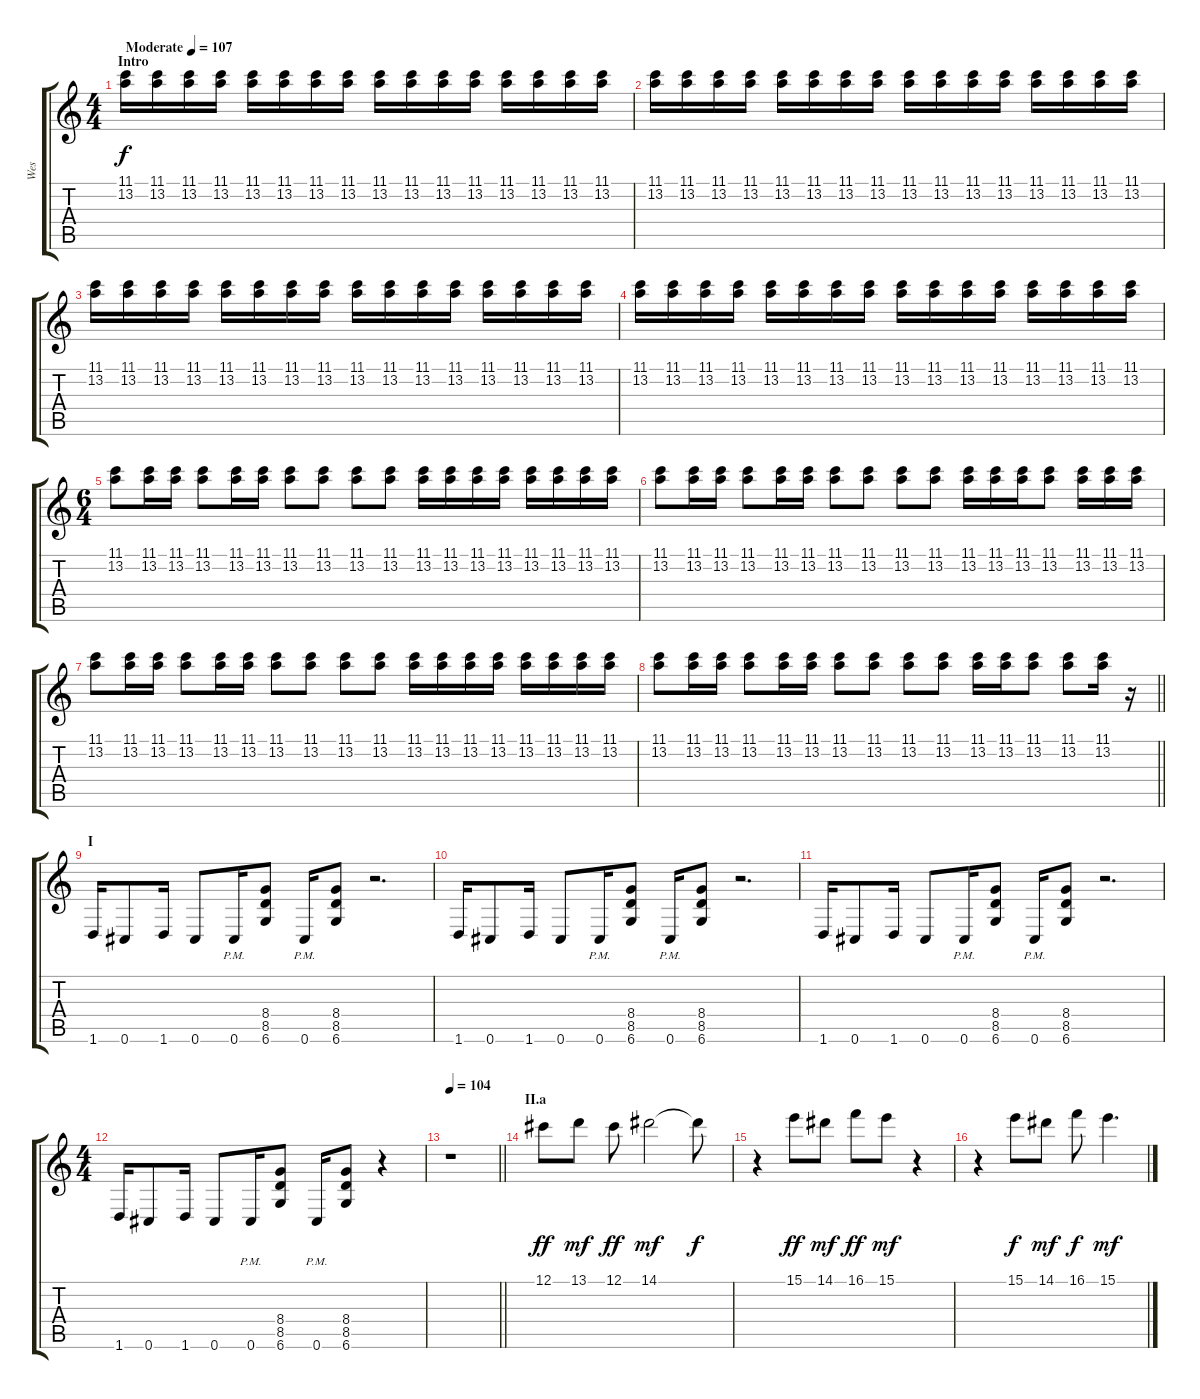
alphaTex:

\track ("Wes" "Wes") {instrument distortionguitar}
\staff {score tabs}
\tuning (Db4 Ab3 E3 B2 Gb2 Db2) {hide}
\ts (4 4)
\section ("" "Intro")
\tempo (107 "Moderate")
\clef g2
\ks c
(11.1 13.2).16{dy f instrument distortionguitar} (11.1 13.2).16 (11.1 13.2).16 (11.1 13.2).16 (11.1 13.2).16 (11.1 13.2).16 (11.1 13.2).16 (11.1 13.2).16 (11.1 13.2).16 (11.1 13.2).16 (11.1 13.2).16 (11.1 13.2).16 (11.1 13.2).16 (11.1 13.2).16 (11.1 13.2).16 (11.1 13.2).16 |
(11.1 13.2).16 (11.1 13.2).16 (11.1 13.2).16 (11.1 13.2).16 (11.1 13.2).16 (11.1 13.2).16 (11.1 13.2).16 (11.1 13.2).16 (11.1 13.2).16 (11.1 13.2).16 (11.1 13.2).16 (11.1 13.2).16 (11.1 13.2).16 (11.1 13.2).16 (11.1 13.2).16 (11.1 13.2).16 |
(11.1 13.2).16 (11.1 13.2).16 (11.1 13.2).16 (11.1 13.2).16 (11.1 13.2).16 (11.1 13.2).16 (11.1 13.2).16 (11.1 13.2).16 (11.1 13.2).16 (11.1 13.2).16 (11.1 13.2).16 (11.1 13.2).16 (11.1 13.2).16 (11.1 13.2).16 (11.1 13.2).16 (11.1 13.2).16 |
(11.1 13.2).16 (11.1 13.2).16 (11.1 13.2).16 (11.1 13.2).16 (11.1 13.2).16 (11.1 13.2).16 (11.1 13.2).16 (11.1 13.2).16 (11.1 13.2).16 (11.1 13.2).16 (11.1 13.2).16 (11.1 13.2).16 (11.1 13.2).16 (11.1 13.2).16 (11.1 13.2).16 (11.1 13.2).16 |
\ts (6 4)
(11.1 13.2).8 (11.1 13.2).16 (11.1 13.2).16 (11.1 13.2).8 (11.1 13.2).16 (11.1 13.2).16 (11.1 13.2).8 (11.1 13.2).8 (11.1 13.2).8 (11.1 13.2).8 (11.1 13.2).16 (11.1 13.2).16 (11.1 13.2).16 (11.1 13.2).16 (11.1 13.2).16 (11.1 13.2).16 (11.1 13.2).16 (11.1 13.2).16 |
(11.1 13.2).8 (11.1 13.2).16 (11.1 13.2).16 (11.1 13.2).8 (11.1 13.2).16 (11.1 13.2).16 (11.1 13.2).8 (11.1 13.2).8 (11.1 13.2).8 (11.1 13.2).8 (11.1 13.2).16 (11.1 13.2).16 (11.1 13.2).16 (11.1 13.2).8 (11.1 13.2).16 (11.1 13.2).16 (11.1 13.2).16 |
(11.1 13.2).8 (11.1 13.2).16 (11.1 13.2).16 (11.1 13.2).8 (11.1 13.2).16 (11.1 13.2).16 (11.1 13.2).8 (11.1 13.2).8 (11.1 13.2).8 (11.1 13.2).8 (11.1 13.2).16 (11.1 13.2).16 (11.1 13.2).16 (11.1 13.2).16 (11.1 13.2).16 (11.1 13.2).16 (11.1 13.2).16 (11.1 13.2).16 |
\barLineRight lightlight
(11.1 13.2).8 (11.1 13.2).16 (11.1 13.2).16 (11.1 13.2).8 (11.1 13.2).16 (11.1 13.2).16 (11.1 13.2).8 (11.1 13.2).8 (11.1 13.2).8 (11.1 13.2).8 (11.1 13.2).16 (11.1 13.2).16 (11.1 13.2).8 (11.1 13.2).8 (11.1 13.2).16 r.16 |
\section ("" "I")
1.6.16 0.6.8 1.6.16 0.6.8 0.6{pm}.16 (8.4 8.5 6.6).8 0.6{pm}.16 (8.4 8.5 6.6).8 r.2{d} |
1.6.16 0.6.8 1.6.16 0.6.8 0.6{pm}.16 (8.4 8.5 6.6).8 0.6{pm}.16 (8.4 8.5 6.6).8 r.2{d} |
1.6.16 0.6.8 1.6.16 0.6.8 0.6{pm}.16 (8.4 8.5 6.6).8 0.6{pm}.16 (8.4 8.5 6.6).8 r.2{d} |
\ts (4 4)
1.6.16 0.6.8 1.6.16 0.6.8 0.6{pm}.16 (8.4 8.5 6.6).8 0.6{pm}.16 (8.4 8.5 6.6).8 r.4 |
\tempo 104
\barLineRight lightlight
r.1 |
\section ("" "II.a")
12.1.8{dy ff instrument electricguitarjazz} 13.1.8{dy mf} 12.1.8{dy ff} 14.1.2{dy mf} 14.1{t}.8{dy f} |
r.4 15.1.8{dy ff} 14.1.8{dy mf} 16.1.8{dy ff} 15.1.8{dy mf} r.4 |
r.4 15.1.8{dy f} 14.1.8{dy mf} 16.1.8{dy f} 15.1.4{d dy mf}
